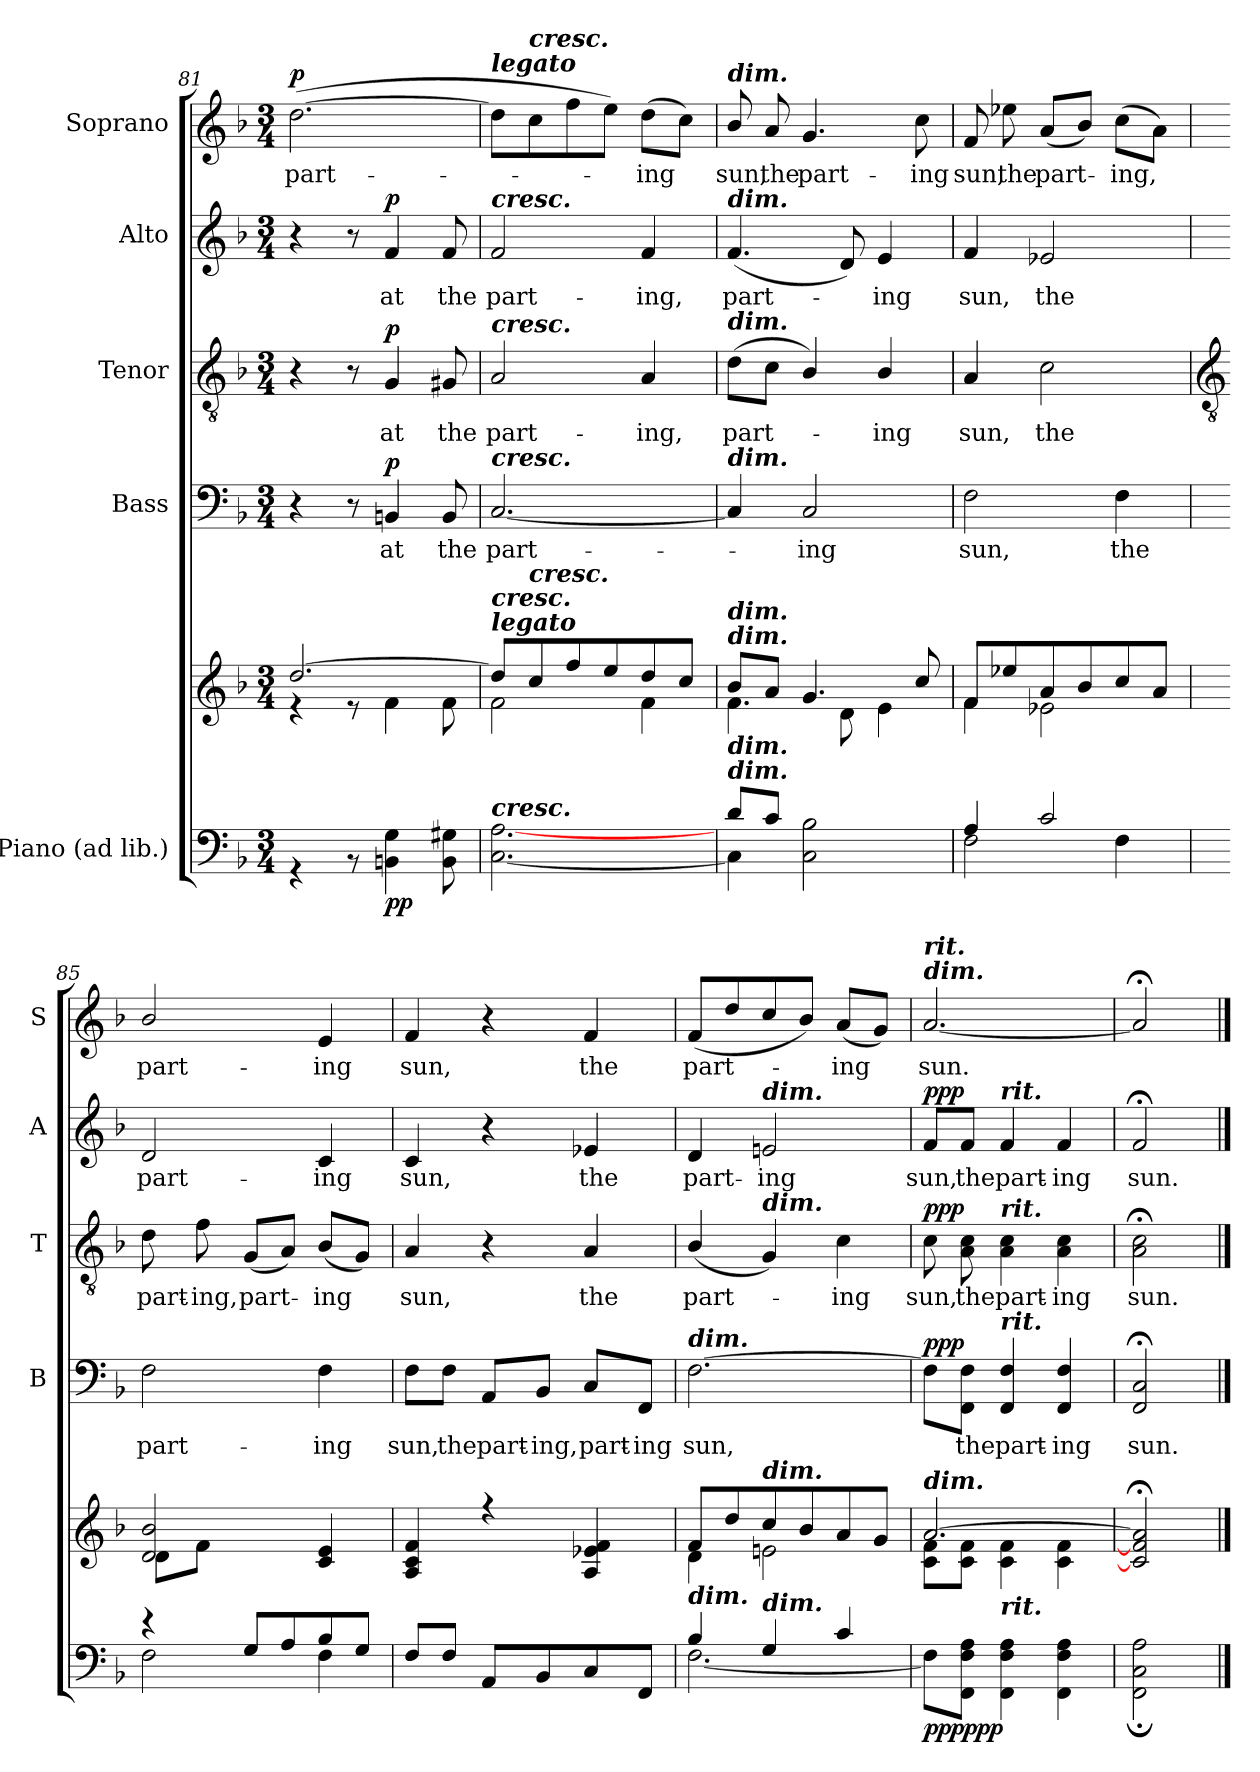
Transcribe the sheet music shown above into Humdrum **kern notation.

**kern	**kern	**dynam	**kern	**text	**dynam	**kern	**text	**dynam	**kern	**text	**dynam	**kern	**text	**dynam
*part5	*part5	*part5	*part4	*part4	*part4	*part3	*part3	*part3	*part2	*part2	*part2	*part1	*part1	*part1
*staff6	*staff5	*staff5/6	*staff4	*staff4	*staff4	*staff3	*staff3	*staff3	*staff2	*staff2	*staff2	*staff1	*staff1	*staff1
*I"Piano (ad lib.)	*	*	*I"Bass	*	*	*I"Tenor	*	*	*I"Alto	*	*	*I"Soprano	*	*
*	*	*	*I'B	*	*	*I'T	*	*	*I'A	*	*	*I'S	*	*
!!LO:LB:g=z
*clefF4	*clefG2	*	*clefF4	*	*	*clefGv2	*	*	*clefG2	*	*	*clefG2	*	*
*k[b-]	*k[b-]	*	*k[b-]	*	*	*k[b-]	*	*	*k[b-]	*	*	*k[b-]	*	*
*F:	*F:	*	*F:	*	*	*F:	*	*	*F:	*	*	*F:	*	*
*M3/4	*M3/4	*	*M3/4	*	*	*M3/4	*	*	*M3/4	*	*	*M3/4	*	*
=81	=81	=81	=81	=81	=81	=81	=81	=81	=81	=81	=81	=81	=81	=81
!LO:N:vis=1	!	!	!	!	!	!	!	!	!	!	!	!	!LO:LY:b	!LO:DY:b
*^	*^	*	*	*	*	*	*	*	*	*	*	*	*	*
2.ryy	4r	[2.dd/	4r	.	4r	.	.	4r	.	.	4r	.	.	(>[2.dd	part-	p
.	8r	.	8r	.	8r	.	.	8r	.	.	8r	.	.	.	.	.
!	!	!	!	!LO:DY:b=2	!	!LO:LY:b	!	!	!LO:LY:b	!	!	!LO:LY:b	!	!	!	!
!	!	!	!	!LO:DY:n=1:b	!	!	!LO:DY:b	!	!	!LO:DY:b	!	!	!LO:DY:b	!	!	!
.	4BBn 4G	.	4f\	p p	4BBn	at	p	4G	at	p	4f	at	p	.	.	.
!	!	!	!	!	!	!LO:LY:b	!	!	!LO:LY:b	!	!	!LO:LY:b	!	!	!	!
.	8BB 8G#X	.	8f\	.	8BB	the	.	8G#X	the	.	8f	the	.	.	.	.
=82	=82	=82	=82	=82	=82	=82	=82	=82	=82	=82	=82	=82	=82	=82	=82	=82
!	!	!	!	!	!	!	!	!	!	!	!	!	!	!LO:TX:a:Bi:t=legato	!	!
!	!	!	!	!	!	!	!	!	!	!	!LO:TX:a:Bi:t=cresc.	!	!	!	!	!
!	!	!	!	!	!	!	!	!LO:TX:a:Bi:t=cresc.	!	!	!	!	!	!	!	!
!	!	!	!	!	!LO:TX:a:Bi:t=cresc.	!	!	!	!	!	!	!	!	!	!	!
!	!	!LO:TX:a:Bi:t=legato	!	!	!	!	!	!	!	!	!	!	!	!	!	!
!	!	!LO:TX:a:Bi:t=cresc.	!	!	!	!	!	!	!	!	!	!	!	!	!	!
!LO:TX:a:Bi:t=cresc.	!	!	!	!	!	!	!	!	!	!	!	!	!	!	!	!
!LO:N:vis=1	!	!	!	!	!	!LO:LY:b	!	!	!LO:LY:b	!	!	!LO:LY:b	!	!	!	!
2.ryy	[2.C [2.A	8dd/L]	2f\	.	[2.C	part-	.	2A	part-	.	2f	part-	.	8ddL]	.	.
!	!	!	!	!	!	!	!	!	!	!	!	!	!	!LO:TX:a:Bi:t=cresc.	!	!
!	!	!LO:TX:a:Bi:t=cresc.	!	!	!	!	!	!	!	!	!	!	!	!	!	!
.	.	8cc/	.	.	.	.	.	.	.	.	.	.	.	8cc	.	.
.	.	8ff/	.	.	.	.	.	.	.	.	.	.	.	8ff	.	.
.	.	8ee/	.	.	.	.	.	.	.	.	.	.	.	8eeJ)	.	.
!	!	!	!	!	!	!	!	!	!LO:LY:b	!	!	!LO:LY:b	!	!	!LO:LY:b	!
.	.	8dd/	4f\	.	.	.	.	4A	-ing,	.	4f	-ing,	.	(>8ddL	ing	.
.	.	8cc/J	.	.	.	.	.	.	.	.	.	.	.	8ccJ)	.	.
=83	=83	=83	=83	=83	=83	=83	=83	=83	=83	=83	=83	=83	=83	=83	=83	=83
!	!	!	!	!	!	!	!	!	!	!	!	!	!	!LO:TX:a:Bi:t=dim.	!	!
!	!	!	!	!	!	!	!	!	!	!	!LO:TX:a:Bi:t=dim.	!	!	!	!	!
!	!	!	!	!	!	!	!	!LO:TX:a:Bi:t=dim.	!	!	!	!	!	!	!	!
!	!	!	!	!	!LO:TX:a:Bi:t=dim.	!	!	!	!	!	!	!	!	!	!	!
!	!	!LO:TX:a:Bi:t=dim.	!	!	!	!	!	!	!	!	!	!	!	!	!	!
!	!	!LO:TX:a:Bi:t=dim.	!	!	!	!	!	!	!	!	!	!	!	!	!	!
!LO:TX:a:Bi:t=dim.	!	!	!	!	!	!	!	!	!	!	!	!	!	!	!	!
!LO:TX:a:Bi:t=dim.	!	!	!	!	!	!	!	!	!	!	!	!	!	!	!	!
!	!	!	!	!	!	!	!	!	!LO:LY:b	!	!	!LO:LY:b	!	!	!LO:LY:b	!
8d/L	4C\]	8b-/L	4.f\	.	4C]	.	.	(>8dL	part-	.	(<4.f	part-	.	8b-/	sun,	.
!	!	!	!	!	!	!	!	!	!	!	!	!	!	!	!LO:LY:b	!
8c/J	.	8a/J	.	.	.	.	.	8cJ	.	.	.	.	.	8a	the	.
!	!	!	!	!	!	!LO:LY:b	!	!	!	!	!	!	!	!	!LO:LY:b	!
2ryy	2C 2B-	4.g/	.	.	2C	ing	.	4B-/)	.	.	.	.	.	4.g	part-	.
.	.	.	8d\	.	.	.	.	.	.	.	8d)	.	.	.	.	.
!	!	!	!	!	!	!	!	!	!LO:LY:b	!	!	!LO:LY:b	!	!	!	!
.	.	.	4e\	.	.	.	.	4B-/	ing	.	4e	ing	.	.	.	.
!	!	!	!	!	!	!	!	!	!	!	!	!	!	!	!LO:LY:b	!
.	.	8cc/	.	.	.	.	.	.	.	.	.	.	.	8cc	-ing	.
=84	=84	=84	=84	=84	=84	=84	=84	=84	=84	=84	=84	=84	=84	=84	=84	=84
!	!	!	!	!	!	!LO:LY:b	!	!	!LO:LY:b	!	!	!LO:LY:b	!	!	!LO:LY:b	!
4A/	2F	8f/L	4f\	.	2F	sun,	.	4A	sun,	.	4f	sun,	.	8f	sun,	.
!	!	!	!	!	!	!	!	!	!	!	!	!	!	!	!LO:LY:b	!
.	.	8ee-X/	.	.	.	.	.	.	.	.	.	.	.	8ee-X	the	.
!	!	!	!	!	!	!	!	!	!LO:LY:b	!	!	!LO:LY:b	!	!	!LO:LY:b	!
2c/	.	8a/	2e-X\	.	.	.	.	2c	the	.	2e-X	the	.	(<8aL	part-	.
.	.	8b-/	.	.	.	.	.	.	.	.	.	.	.	8b-J)	.	.
!	!	!	!	!	!	!LO:LY:b	!	!	!	!	!	!	!	!	!LO:LY:b	!
.	4F	8cc/	.	.	4F	the	.	.	.	.	.	.	.	(>8ccL	ing,	.
.	.	8a/J	.	.	.	.	.	.	.	.	.	.	.	8aJ)	.	.
!!LO:LB:g=z
=85	=85	=85	=85	=85	=85	=85	=85	=85	=85	=85	=85	=85	=85	=85	=85	=85
*	*	*	*	*	*	*	*	*clefGv2	*	*	*	*	*	*	*	*
!	!	!	!	!	!	!LO:LY:b	!	!	!LO:LY:b	!	!	!LO:LY:b	!	!	!LO:LY:b	!
4r	2F\	2d/ 2b-/	8d\L	.	2F	part-	.	8d	part-	.	2d	part-	.	2b-/	part-	.
!	!	!	!	!	!	!	!	!	!LO:LY:b	!	!	!	!	!	!	!
.	.	.	8f\J	.	.	.	.	8f	-ing,	.	.	.	.	.	.	.
!	!	!	!	!	!	!	!	!	!LO:LY:b	!	!	!	!	!	!	!
8G/L	.	.	2ryy	.	.	.	.	(<8GL	part-	.	.	.	.	.	.	.
8A/	.	.	.	.	.	.	.	8AJ)	.	.	.	.	.	.	.	.
!	!	!	!	!	!	!LO:LY:b	!	!	!LO:LY:b	!	!	!LO:LY:b	!	!	!LO:LY:b	!
8B-/	4F\	4c/ 4e/	.	.	4F	-ing	.	(<8B-L	ing	.	4c	-ing	.	4e	-ing	.
8G/J	.	.	.	.	.	.	.	8GJ)	.	.	.	.	.	.	.	.
=86	=86	=86	=86	=86	=86	=86	=86	=86	=86	=86	=86	=86	=86	=86	=86	=86
!	!	!	!	!	!	!LO:LY:b	!	!	!LO:LY:b	!	!	!LO:LY:b	!	!	!LO:LY:b	!
2.ryy	8F/L	4A/ 4c/ 4f/	2.ryy	.	8F\L	sun,	.	4A	sun,	.	4c	sun,	.	4f	sun,	.
!	!	!	!	!	!	!LO:LY:b	!	!	!	!	!	!	!	!	!	!
.	8F\J	.	.	.	8F\J	the	.	.	.	.	.	.	.	.	.	.
!	!	!	!	!	!	!LO:LY:b	!	!	!	!	!	!	!	!	!	!
.	8AA/L	4r	.	.	8AA/L	part-	.	4r	.	.	4r	.	.	4r	.	.
!	!	!	!	!	!	!LO:LY:b	!	!	!	!	!	!	!	!	!	!
.	8BB-/	.	.	.	8BB-/J	-ing,	.	.	.	.	.	.	.	.	.	.
!	!	!	!	!	!	!LO:LY:b	!	!	!LO:LY:b	!	!	!LO:LY:b	!	!	!LO:LY:b	!
.	8C/	4A/ 4e-X/ 4f/	.	.	8C/L	part-	.	4A	the	.	4e-X	the	.	4f	the	.
!	!	!	!	!	!	!LO:LY:b	!	!	!	!	!	!	!	!	!	!
.	8FF/J	.	.	.	8FF/J	-ing	.	.	.	.	.	.	.	.	.	.
=87	=87	=87	=87	=87	=87	=87	=87	=87	=87	=87	=87	=87	=87	=87	=87	=87
!	!	!	!	!	!LO:TX:a:Bi:t=dim.	!	!	!	!	!	!	!	!	!	!	!
!LO:TX:a:Bi:t=dim.	!	!	!	!	!	!	!	!	!	!	!	!	!	!	!	!
!	!	!	!	!	!	!LO:LY:b	!	!	!LO:LY:b	!	!	!LO:LY:b	!	!	!LO:LY:b	!
4B-/	[2.F\	8f/L	4d\	.	[2.F	sun,	.	(<4B-/	part-	.	4d	part-	.	(<8fL	part-	.
.	.	8dd/	.	.	.	.	.	.	.	.	.	.	.	8dd	.	.
!	!	!	!	!	!	!	!	!	!	!	!LO:TX:a:Bi:t=dim.	!	!	!	!	!
!	!	!	!	!	!	!	!	!LO:TX:a:Bi:t=dim.	!	!	!	!	!	!	!	!
!	!	!LO:TX:a:Bi:t=dim.	!	!	!	!	!	!	!	!	!	!	!	!	!	!
!LO:TX:a:Bi:t=dim.	!	!	!	!	!	!	!	!	!	!	!	!	!	!	!	!
!	!	!	!	!	!	!	!	!	!	!	!	!LO:LY:b	!	!	!	!
4G/	.	8cc/	2en\	.	.	.	.	4G)	.	.	2en	-ing	.	8cc	.	.
.	.	8b-/	.	.	.	.	.	.	.	.	.	.	.	8b-J)	.	.
!	!	!	!	!	!	!	!	!	!LO:LY:b	!	!	!	!	!	!LO:LY:b	!
4c/	.	8a/	.	.	.	.	.	4c	ing	.	.	.	.	(<8aL	ing	.
.	.	8g/J	.	.	.	.	.	.	.	.	.	.	.	8gJ)	.	.
=88	=88	=88	=88	=88	=88	=88	=88	=88	=88	=88	=88	=88	=88	=88	=88	=88
!	!	!	!	!	!	!	!	!	!	!	!	!	!	!LO:TX:a:Bi:t=dim.	!	!
!	!	!	!	!	!	!	!	!	!	!	!	!	!	!LO:TX:a:Bi:t=rit.	!	!
!	!	!LO:TX:a:Bi:t=dim.	!	!	!	!	!	!	!	!	!	!	!	!	!	!
!	!	!	!	!LO:DY:b=2	!	!	!	!	!LO:LY:b	!	!	!LO:LY:b	!	!	!LO:LY:b	!
!	!	!	!	!LO:DY:n=1:b	!	!	!LO:DY:b	!	!	!LO:DY:b	!	!	!LO:DY:b	!	!	!
2.ryy	8F\L]	[2.a/	8c\ 8f\L	ppp ppp	8F\L]	.	ppp	8c	sun,	ppp	8f/L	sun,	ppp	[2.a	sun.	.
!	!	!	!	!	!	!LO:LY:b	!	!	!LO:LY:b	!	!	!LO:LY:b	!	!	!	!
.	8FF\ 8F\ 8A\J	.	8c\ 8f\J	.	8FF\ 8F\J	the	.	8A 8c	the	.	8f/J	the	.	.	.	.
!	!	!	!	!	!	!	!	!	!	!	!LO:TX:a:Bi:t=rit.	!	!	!	!	!
!	!	!	!	!	!	!	!	!LO:TX:a:Bi:t=rit.	!	!	!	!	!	!	!	!
!	!	!	!	!	!LO:TX:a:Bi:t=rit.	!	!	!	!	!	!	!	!	!	!	!
!	!LO:TX:a:Bi:t=rit.	!	!	!	!	!	!	!	!	!	!	!	!	!	!	!
!	!	!	!	!	!	!LO:LY:b	!	!	!LO:LY:b	!	!	!LO:LY:b	!	!	!	!
.	4FF\ 4F\ 4A\	.	4c\ 4f\	.	4FF 4F	part-	.	4A 4c	part-	.	4f	part-	.	.	.	.
!	!	!	!	!	!	!LO:LY:b	!	!	!LO:LY:b	!	!	!LO:LY:b	!	!	!	!
.	4FF\ 4F\ 4A\	.	4c\ 4f\	.	4FF 4F	-ing	.	4A 4c	-ing	.	4f	-ing	.	.	.	.
=89	=89	=89	=89	=89	=89	=89	=89	=89	=89	=89	=89	=89	=89	=89	=89	=89
!	!	!	!	!	!	!LO:LY:b	!	!	!LO:LY:b	!	!	!LO:LY:b	!	!	!	!
2ryy	2FF\;< 2C\;< 2A\;<	2c/];< 2f/];< 2a/];<	2ryy	.	2FF;< 2C;<	sun.	.	2A;< 2c;<	sun.	.	2f;<	sun.	.	2a;<]	.	.
*v	*v	*	*	*	*	*	*	*	*	*	*	*	*	*	*	*
*	*v	*v	*	*	*	*	*	*	*	*	*	*	*	*	*
==	==	==	==	==	==	==	==	==	==	==	==	==	==	==
*-	*-	*-	*-	*-	*-	*-	*-	*-	*-	*-	*-	*-	*-	*-
